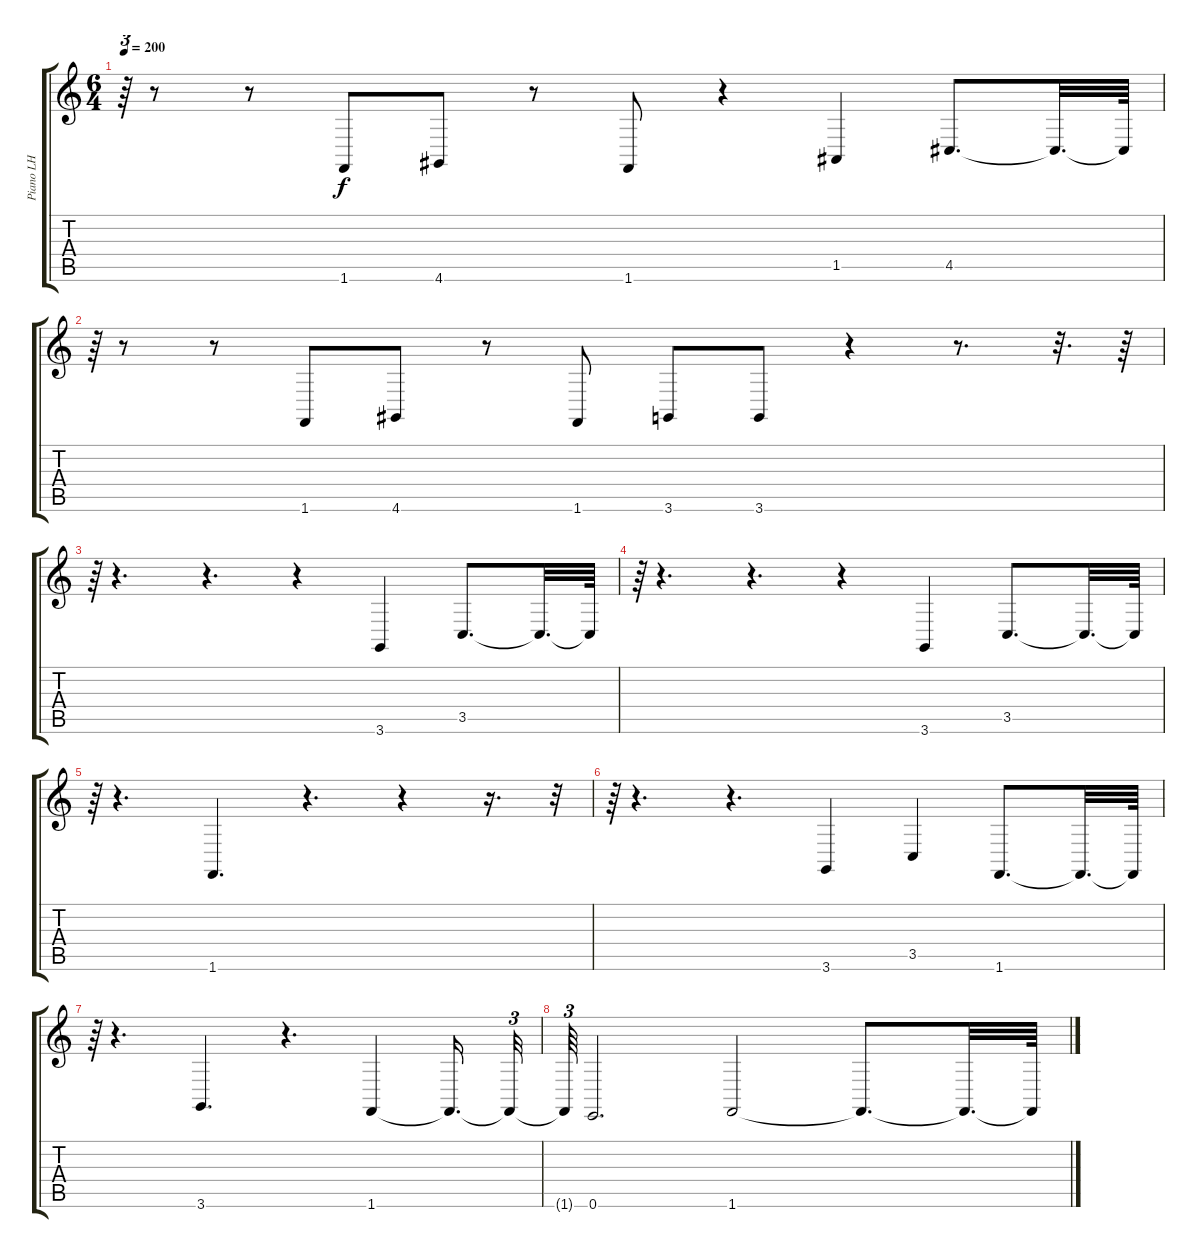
\track ("Piano LH" "Piano LH") {instrument acousticgrandpiano}
\staff {score tabs}
\tuning (E4 B3 G3 D3 A2 E2) {hide}
\ts (6 4)
\tempo 200
\clef g2
\ks c
r.64{tu (3 2) dy f} r.8 r.8 1.6.8 4.6.8 r.8 1.6.8 r.4 1.5.4 4.5.8{d} 4.5{t}.32{d} 4.5{t}.64 |
r.64{tu (3 2)} r.8 r.8 1.6.8 4.6.8 r.8 1.6.8 3.6.8 3.6.8 r.4 r.8{d} r.32{d} r.64 |
r.64{tu (3 2)} r.4{d} r.4{d} r.4 3.6.4 3.5.8{d} 3.5{t}.32{d} 3.5{t}.64 |
r.64{tu (3 2)} r.4{d} r.4{d} r.4 3.6.4 3.5.8{d} 3.5{t}.32{d} 3.5{t}.64 |
r.64{tu (3 2)} r.4{d} 1.6.4{d} r.4{d} r.4 r.16{d} r.32{tu (3 2)} |
r.64{tu (3 2)} r.4{d} r.4{d} 3.6.4 3.5.4 1.6.8{d} 1.6{t}.32{d} 1.6{t}.64 |
r.64{tu (3 2)} r.4{d} 3.6.4{d} r.4{d} 1.6.4 1.6{t}.16{d} 1.6{t}.32{tu (3 2)} |
1.6{t}.64{tu (3 2)} 0.6.2{d} 1.6.2 1.6{t}.8{d} 1.6{t}.32{d} 1.6{t}.64
